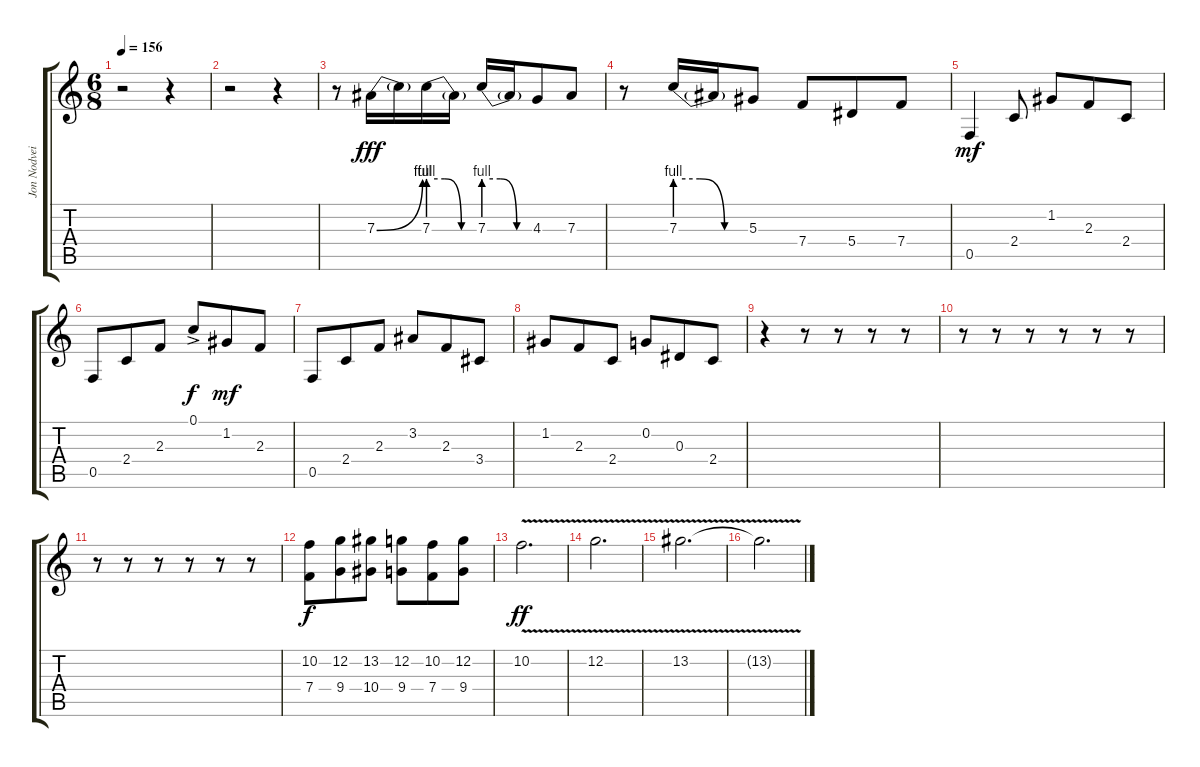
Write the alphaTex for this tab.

\track ("Jon Nodveidt (Lead)" "Jon Nodvei") {instrument distortionguitar}
\staff {score tabs}
\tuning (C4 G3 Eb3 Bb2 F2 C2) {hide}
\ts (6 8)
\tempo 156
\clef g2
\ks c
r.2{dy fff} r.4 |
r.2 r.4 |
r.8 7.3{be (bend 0 0 60 4)}.16 7.3{t}.16 7.3{be (custom 0 4 20 4 40 0 60 0)}.16 7.3{t}.16 7.3{be (custom 0 4 20 4 40 0 60 0)}.16 7.3{t}.16 4.3.8 7.3.8 |
r.8 7.3{be (custom 0 4 20 4 40 0 60 0)}.16 7.3{t}.16 5.3.8 7.4.8 5.4.8 7.4.8 |
0.5.4{dy mf} 2.4.8 1.2.8 2.3.8 2.4.8 |
0.5.8 2.4.8 2.3.8 0.1{ac}.8{dy f} 1.2.8{dy mf} 2.3.8 |
0.5.8 2.4.8 2.3.8 3.2.8 2.3.8 3.4.8 |
1.2.8 2.3.8 2.4.8 0.2.8 0.3.8 2.4.8 |
r.4 r.8 r.8 r.8 r.8 |
r.8 r.8 r.8 r.8 r.8 r.8 |
r.8 r.8 r.8 r.8 r.8 r.8 |
(10.2 7.4).8{dy f} (12.2 9.4).8 (13.2 10.4).8 (12.2 9.4).8 (10.2 7.4).8 (12.2 9.4).8 |
10.2{v}.2{d dy ff} |
12.2{v}.2{d} |
13.2{v}.2{d} |
13.2{v t}.2{d}
